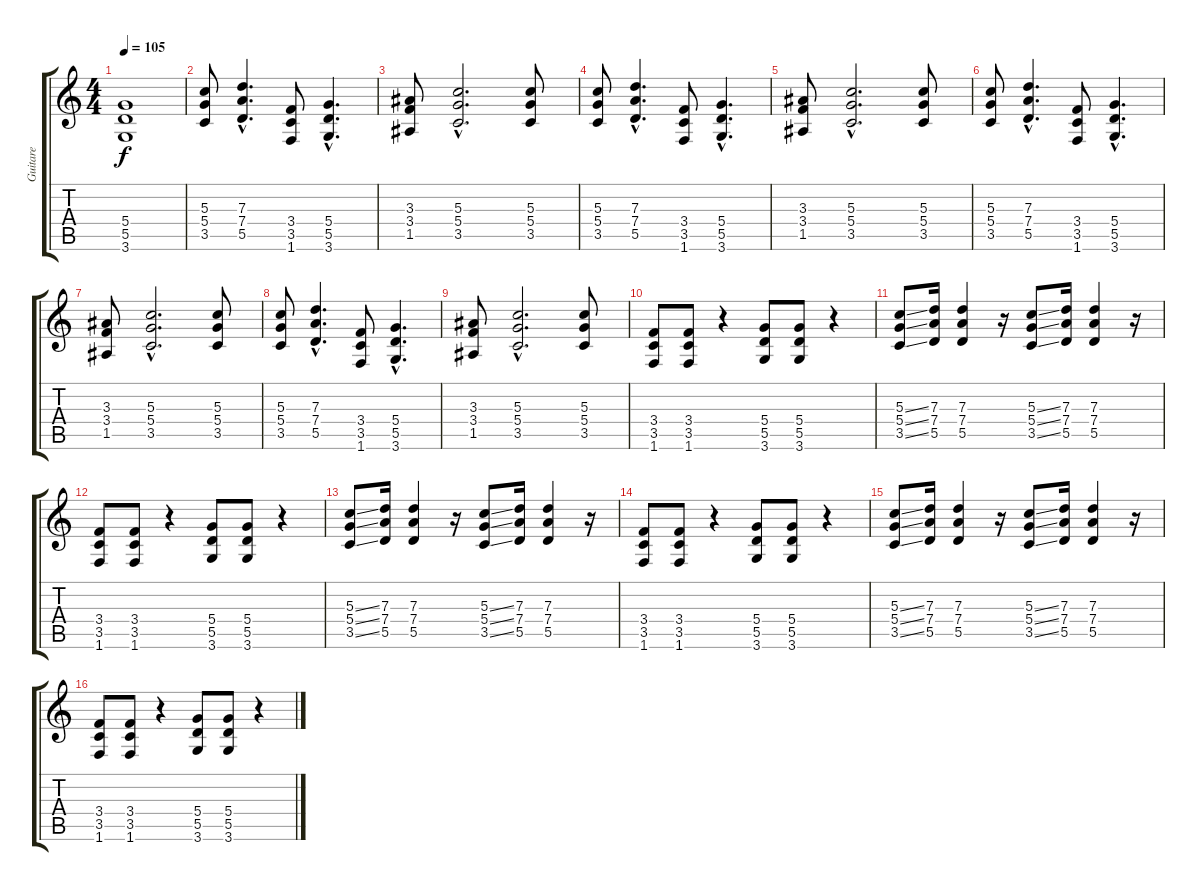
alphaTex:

\track ("Guitare" "Guitare") {instrument distortionguitar}
\staff {score tabs}
\tuning (E4 B3 G3 D3 A2 E2) {hide}
\ts (4 4)
\tempo 105
\clef g2
\ks c
(5.4 5.5 3.6).1{dy f} |
(5.3 5.4 3.5).8 (7.3{hac} 7.4{hac} 5.5{hac}).4{d} (3.4 3.5 1.6).8 (5.4{hac} 5.5{hac} 3.6{hac}).4{d} |
(3.3 3.4 1.5).8 (5.3{hac} 5.4{hac} 3.5{hac}).2{d} (5.3 5.4 3.5).8 |
(5.3 5.4 3.5).8 (7.3{hac} 7.4{hac} 5.5{hac}).4{d} (3.4 3.5 1.6).8 (5.4{hac} 5.5{hac} 3.6{hac}).4{d} |
(3.3 3.4 1.5).8 (5.3{hac} 5.4{hac} 3.5{hac}).2{d} (5.3 5.4 3.5).8 |
(5.3 5.4 3.5).8 (7.3{hac} 7.4{hac} 5.5{hac}).4{d} (3.4 3.5 1.6).8 (5.4{hac} 5.5{hac} 3.6{hac}).4{d} |
(3.3 3.4 1.5).8 (5.3{hac} 5.4{hac} 3.5{hac}).2{d} (5.3 5.4 3.5).8 |
(5.3 5.4 3.5).8 (7.3{hac} 7.4{hac} 5.5{hac}).4{d} (3.4 3.5 1.6).8 (5.4{hac} 5.5{hac} 3.6{hac}).4{d} |
(3.3 3.4 1.5).8 (5.3{hac} 5.4{hac} 3.5{hac}).2{d} (5.3 5.4 3.5).8 |
(3.4 3.5 1.6).8 (3.4 3.5 1.6).8 r.4 (5.4 5.5 3.6).8 (5.4 5.5 3.6).8 r.4 |
(5.3{ss} 5.4{ss} 3.5{ss}).8 (7.3 7.4 5.5).16 (7.3 7.4 5.5).4 r.16 (5.3{ss} 5.4{ss} 3.5{ss}).8 (7.3 7.4 5.5).16 (7.3 7.4 5.5).4 r.16 |
(3.4 3.5 1.6).8 (3.4 3.5 1.6).8 r.4 (5.4 5.5 3.6).8 (5.4 5.5 3.6).8 r.4 |
(5.3{ss} 5.4{ss} 3.5{ss}).8 (7.3 7.4 5.5).16 (7.3 7.4 5.5).4 r.16 (5.3{ss} 5.4{ss} 3.5{ss}).8 (7.3 7.4 5.5).16 (7.3 7.4 5.5).4 r.16 |
(3.4 3.5 1.6).8 (3.4 3.5 1.6).8 r.4 (5.4 5.5 3.6).8 (5.4 5.5 3.6).8 r.4 |
(5.3{ss} 5.4{ss} 3.5{ss}).8 (7.3 7.4 5.5).16 (7.3 7.4 5.5).4 r.16 (5.3{ss} 5.4{ss} 3.5{ss}).8 (7.3 7.4 5.5).16 (7.3 7.4 5.5).4 r.16 |
(3.4 3.5 1.6).8 (3.4 3.5 1.6).8 r.4 (5.4 5.5 3.6).8 (5.4 5.5 3.6).8 r.4
